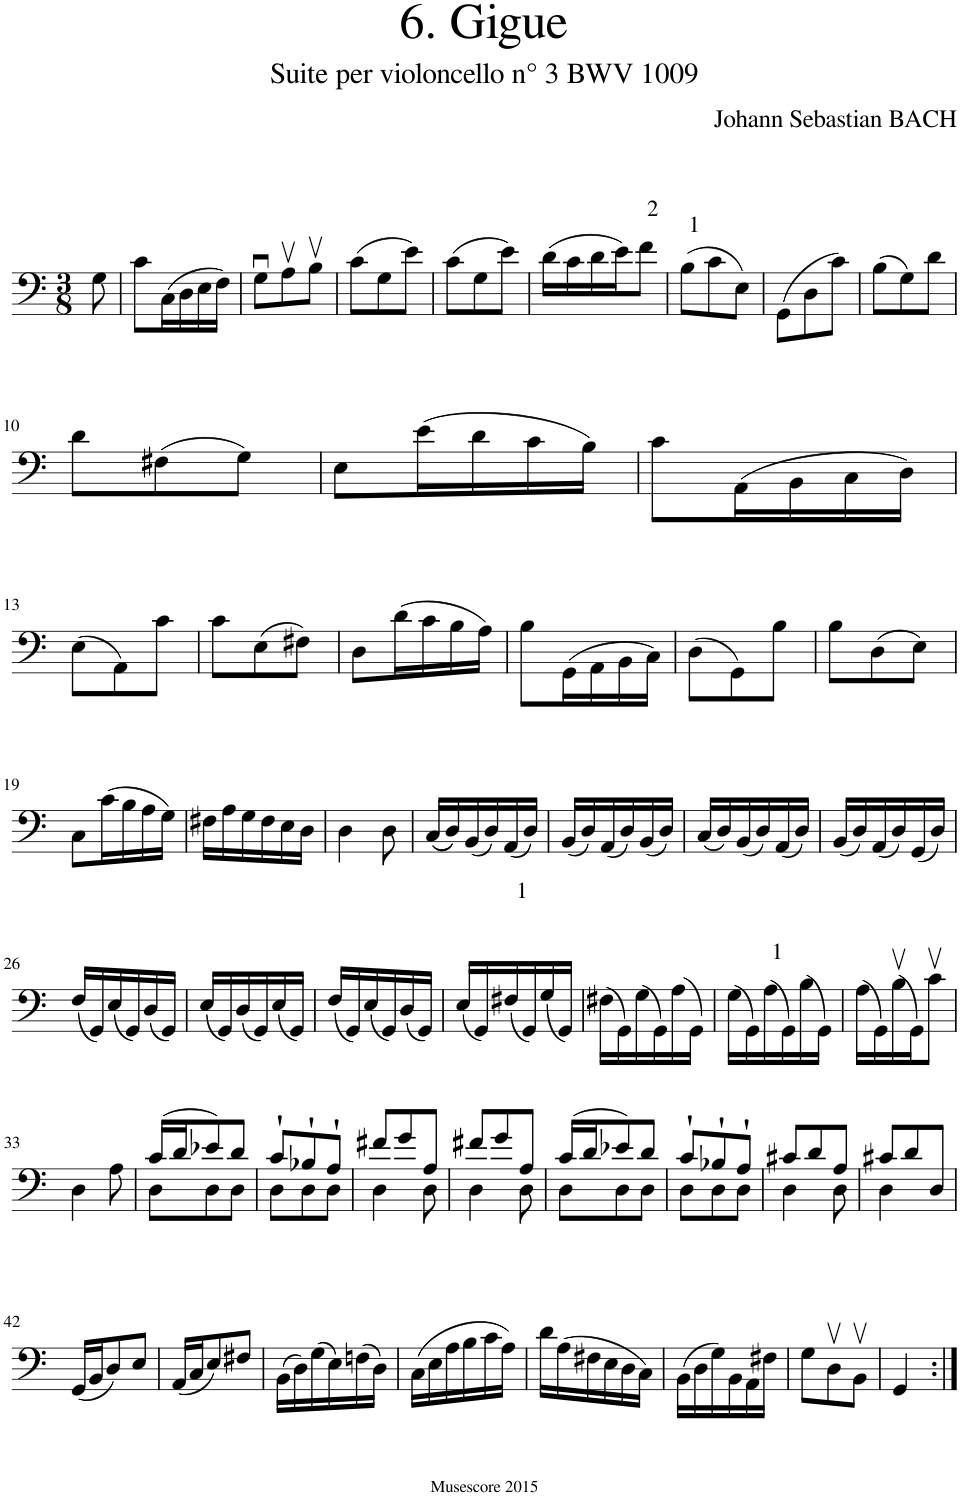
**kern
*part1
*staff1
*I"Violoncello, Solo Cello
*I'Vlc.
*clefF4
*k[]
*M3/8
=1
8G\
=2
8c\L
(16C\L
16D\
16E\
16F\JJ)
=3
8Gu\L
8Av\
8Bv\J
=4
(8c\L
8G\
8e\J)
=5
(8c\L
8G\
8e\J)
=6
(16d\LL
16c\
16d\
16e\J)
8f\J
=7
(8B\L
8c\
8E\J)
=8
(8GG\L
8D\
8c\J)
=9
(8B\L
8G\)
8d\J
!!LO:LB:g=z
=10
8d\L
(8F#X\
8G\J)
=11
8E\L
(16e\L
16d\
16c\
16B\JJ)
=12
8c\L
(16AA\L
16BB\
16C\
16D\JJ)
!!LO:LB:g=z
=13
(8E\L
8AA\)
8c\J
=14
8c\L
(8E\
8F#X\J)
=15
8D\L
(16d\L
16c\
16B\
16A\JJ)
=16
8B\L
(16GG\L
16AA\
16BB\
16C\JJ)
=17
(8D\L
8GG\)
8B\J
=18
8B\L
(8D\
8E\J)
!!LO:LB:g=z
=19
8C\L
(16c\L
16B\
16A\
16G\JJ)
=20
16F#X\LL
16A\
16G\
16F#\
16E\
16D\JJ
=21
4D\
8D\
=22
((16C/LL
16D/))
(16BB/
16D/)
(16AA/
16D/JJ)
=23
(16BB/LL
16D/)
(16AA/
16D/)
(16BB/
16D/JJ)
=24
(16C/LL
16D/)
(16BB/
16D/)
(16AA/
16D/JJ)
=25
(16BB/LL
16D/)
(16AA/
16D/)
(16GG/
16D/JJ)
!!LO:LB:g=z
=26
(16F/LL
16GG/)
(16E/
16GG/)
(16D/
16GG/JJ)
=27
(16E/LL
16GG/)
(16D/
16GG/)
(16E/
16GG/JJ)
=28
(16F/LL
16GG/)
(16E/
16GG/)
(16D/
16GG/JJ)
=29
(16E/LL
16GG/)
(16F#X/
16GG/)
(16G/
16GG/JJ)
=30
(16F#X\LL
16GG\)
(16G\
16GG\)
(16A\
16GG\JJ)
=31
(16G\LL
16GG\)
(16A\
16GG\)
(16B\
16GG\JJ)
=32
(16A\LL
16GG\)
(16Bv\
16GG\J)
8cv\J
!!LO:LB:g=z
=33
4D\
8A\
=34
*^
(16c/LL	8D\L
16d/J	.
8e-X/)	8D\
8d/J	8D\J
=35	=35
8c`/L	8D\L
8B-X`/	8D\
8A`/J	8D\J
=36	=36
8f#X/L	4D\
8g/	.
8A/J	8D\
=37	=37
8f#X/L	4D\
8g/	.
8A/J	8D\
=38	=38
(16c/LL	8D\L
16d/J	.
8e-X/)	8D\
8d/J	8D\J
=39	=39
8c`/L	8D\L
8B-X`/	8D\
8A`/J	8D\J
=40	=40
8c#X/L	4D\
8d/	.
8A/J	8D\
=41	=41
8c#X/L	4D\
8d/	.
8D/J	8ryy
*v	*v
!!LO:LB:g=z
=42
(16GG/LL
16BB/J
8D/)
8E/J
=43
(16AA/LL
16C/J
8E/)
8F#X/J
=44
(16BB\LL
16D\)
(16G\
16E\)
(16Fn\
16D\JJ)
=45
(16C\LL
16E\
16A\
16B\
16c\
16A\JJ)
=46
16d\LL
(16A\
16F#X\
16E\
16D\
16C\JJ)
=47
(16BB\LL
16D\
16G\)
16BB\
16AA\
16F#X\JJ
=48
8G\L
8Dv\
8BBv\J
=49
4GG/
=:|!
*-
